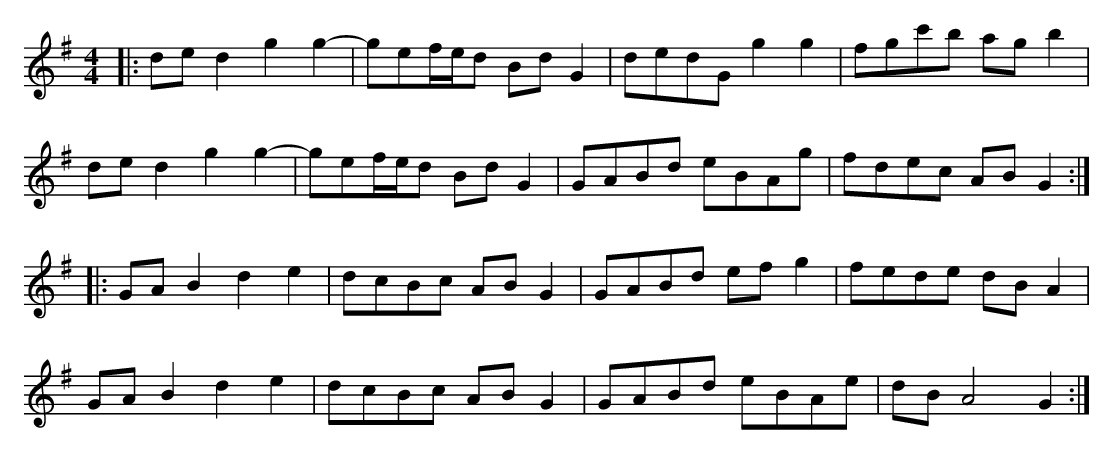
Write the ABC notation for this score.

X:1
M:4/4
K:G
|:ded2 g2g2-|gef/e/d BdG2|dedG g2g2|fgc'b agb2|
ded2 g2g2-|gef/e/d BdG2|GABd eBAg|fdec ABG2:|
|:GAB2 d2e2|dcBc ABG2|GABd efg2|fede dBA2|
GAB2 d2e2|dcBc ABG2|GABd eBAe|dBA4G2:|
